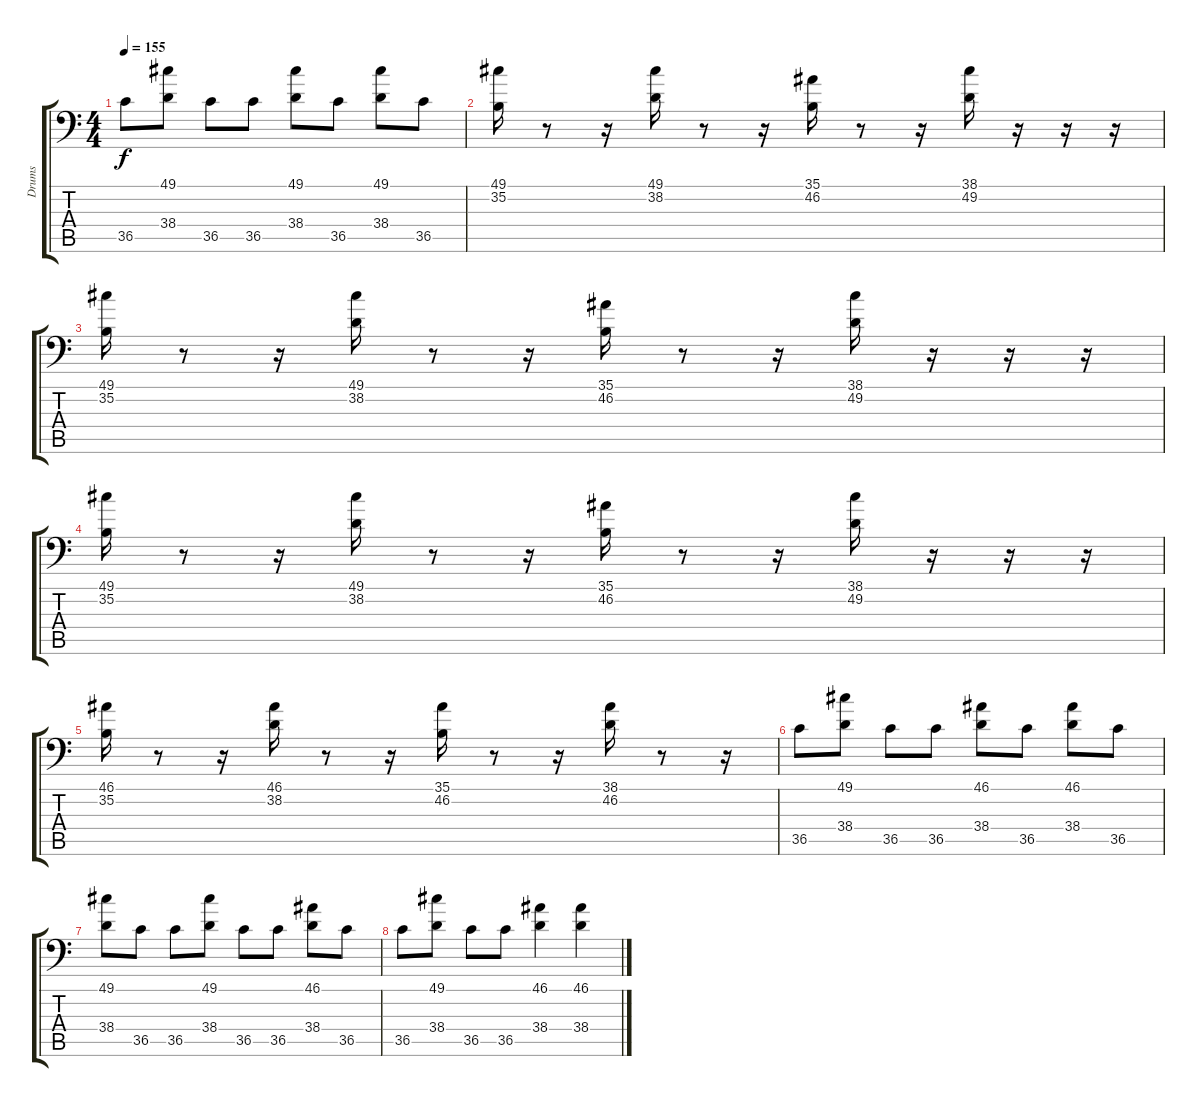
\track ("Drums" "Drums") {instrument acousticgrandpiano}
\staff {score tabs}
\tuning (C-1 C-1 C-1 C-1 C-1 C-1) {hide}
\ts (4 4)
\tempo 155
\clef f4
\ks c
36.5.8{dy f} (49.1 38.4).8 36.5.8 36.5.8 (49.1 38.4).8 36.5.8 (49.1 38.4).8 36.5.8 |
(49.1 35.2).16 r.8 r.16 (49.1 38.2).16 r.8 r.16 (35.1 46.2).16 r.8 r.16 (38.1 49.2).16 r.16 r.16 r.16 |
(49.1 35.2).16 r.8 r.16 (49.1 38.2).16 r.8 r.16 (35.1 46.2).16 r.8 r.16 (38.1 49.2).16 r.16 r.16 r.16 |
(49.1 35.2).16 r.8 r.16 (49.1 38.2).16 r.8 r.16 (35.1 46.2).16 r.8 r.16 (38.1 49.2).16 r.16 r.16 r.16 |
(46.1 35.2).16 r.8 r.16 (46.1 38.2).16 r.8 r.16 (35.1 46.2).16 r.8 r.16 (38.1 46.2).16 r.8 r.16 |
36.5.8 (49.1 38.4).8 36.5.8 36.5.8 (46.1 38.4).8 36.5.8 (46.1 38.4).8 36.5.8 |
(49.1 38.4).8 36.5.8 36.5.8 (49.1 38.4).8 36.5.8 36.5.8 (46.1 38.4).8 36.5.8 |
36.5.8 (49.1 38.4).8 36.5.8 36.5.8 (46.1 38.4).4 (46.1 38.4).4
